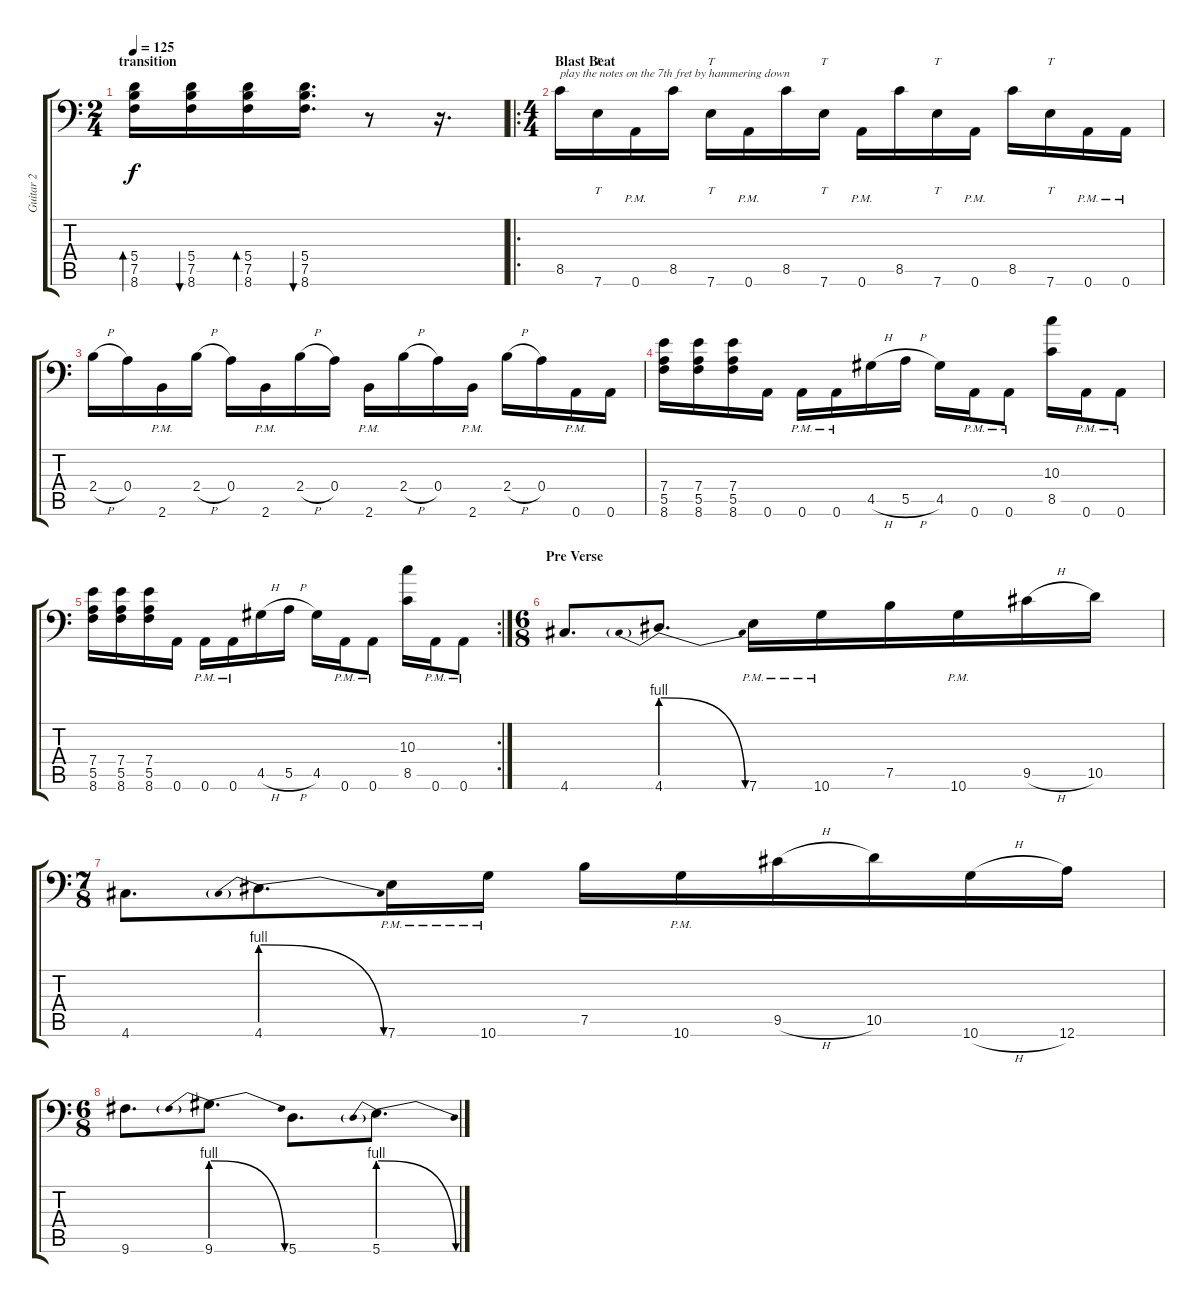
\track ("Guitar 2" "Guitar 2") {instrument distortionguitar}
\staff {score tabs}
\tuning (B3 Gb3 D3 A2 E2 A1) {hide}
\ts (2 4)
\section ("" "transition")
\tempo 125
\clef f4
\ks c
(5.4 7.5 8.6).16{bd 60 dy f} (5.4 7.5 8.6).16{bu 60} (5.4 7.5 8.6).16{bd 60} (5.4 7.5 8.6).16{d bu 60} r.8 r.16{d} |
\ro
\ts (4 4)
\section ("" "Blast Beat")
8.5.16{txt "play the notes on the 7th fret by hammering down"} 7.6.16{tt} 0.6{pm}.16 8.5.16 7.6.16{tt} 0.6{pm}.16 8.5.16 7.6.16{tt} 0.6{pm}.16 8.5.16 7.6.16{tt} 0.6{pm}.16 8.5.16 7.6.16{tt} 0.6{pm}.16 0.6{pm}.16 |
2.4{h}.16 0.4.16 2.6{pm}.16 2.4{h}.16 0.4.16 2.6{pm}.16 2.4{h}.16 0.4.16 2.6{pm}.16 2.4{h}.16 0.4.16 2.6{pm}.16 2.4{h}.16 0.4.16 0.6{pm}.16 0.6.16 |
(7.4 5.5 8.6).16 (7.4 5.5 8.6).16 (7.4 5.5 8.6).16 0.6.16 0.6{pm}.16 0.6{pm}.16 4.5{h}.16 5.5{h}.16 4.5.16 0.6{pm}.16 0.6{pm}.8 (10.3 8.5).16 0.6{pm}.16 0.6{pm}.8 |
\rc 2
(7.4 5.5 8.6).16 (7.4 5.5 8.6).16 (7.4 5.5 8.6).16 0.6.16 0.6{pm}.16 0.6{pm}.16 4.5{h}.16 5.5{h}.16 4.5.16 0.6{pm}.16 0.6{pm}.8 (10.3 8.5).16 0.6{pm}.16 0.6{pm}.8 |
\ts (6 8)
\section ("" "Pre Verse")
4.6.8{d} 4.6{be (prebendrelease 0 4 60 0)}.8{d} 7.6{pm}.16 10.6{pm}.16 7.5.16 10.6{pm}.16 9.5{h}.16 10.5.16 |
\ts (7 8)
4.6.8{d} 4.6{be (prebendrelease 0 4 60 0)}.8{d} 7.6{pm}.16 10.6{pm}.16 7.5.16 10.6{pm}.16 9.5{h}.16 10.5.16 10.6{h}.16 12.6.16 |
\ts (6 8)
9.6.8{d} 9.6{be (prebendrelease 0 4 60 0)}.8{d} 5.6.8{d} 5.6{be (prebendrelease 0 4 60 0)}.8{d}
